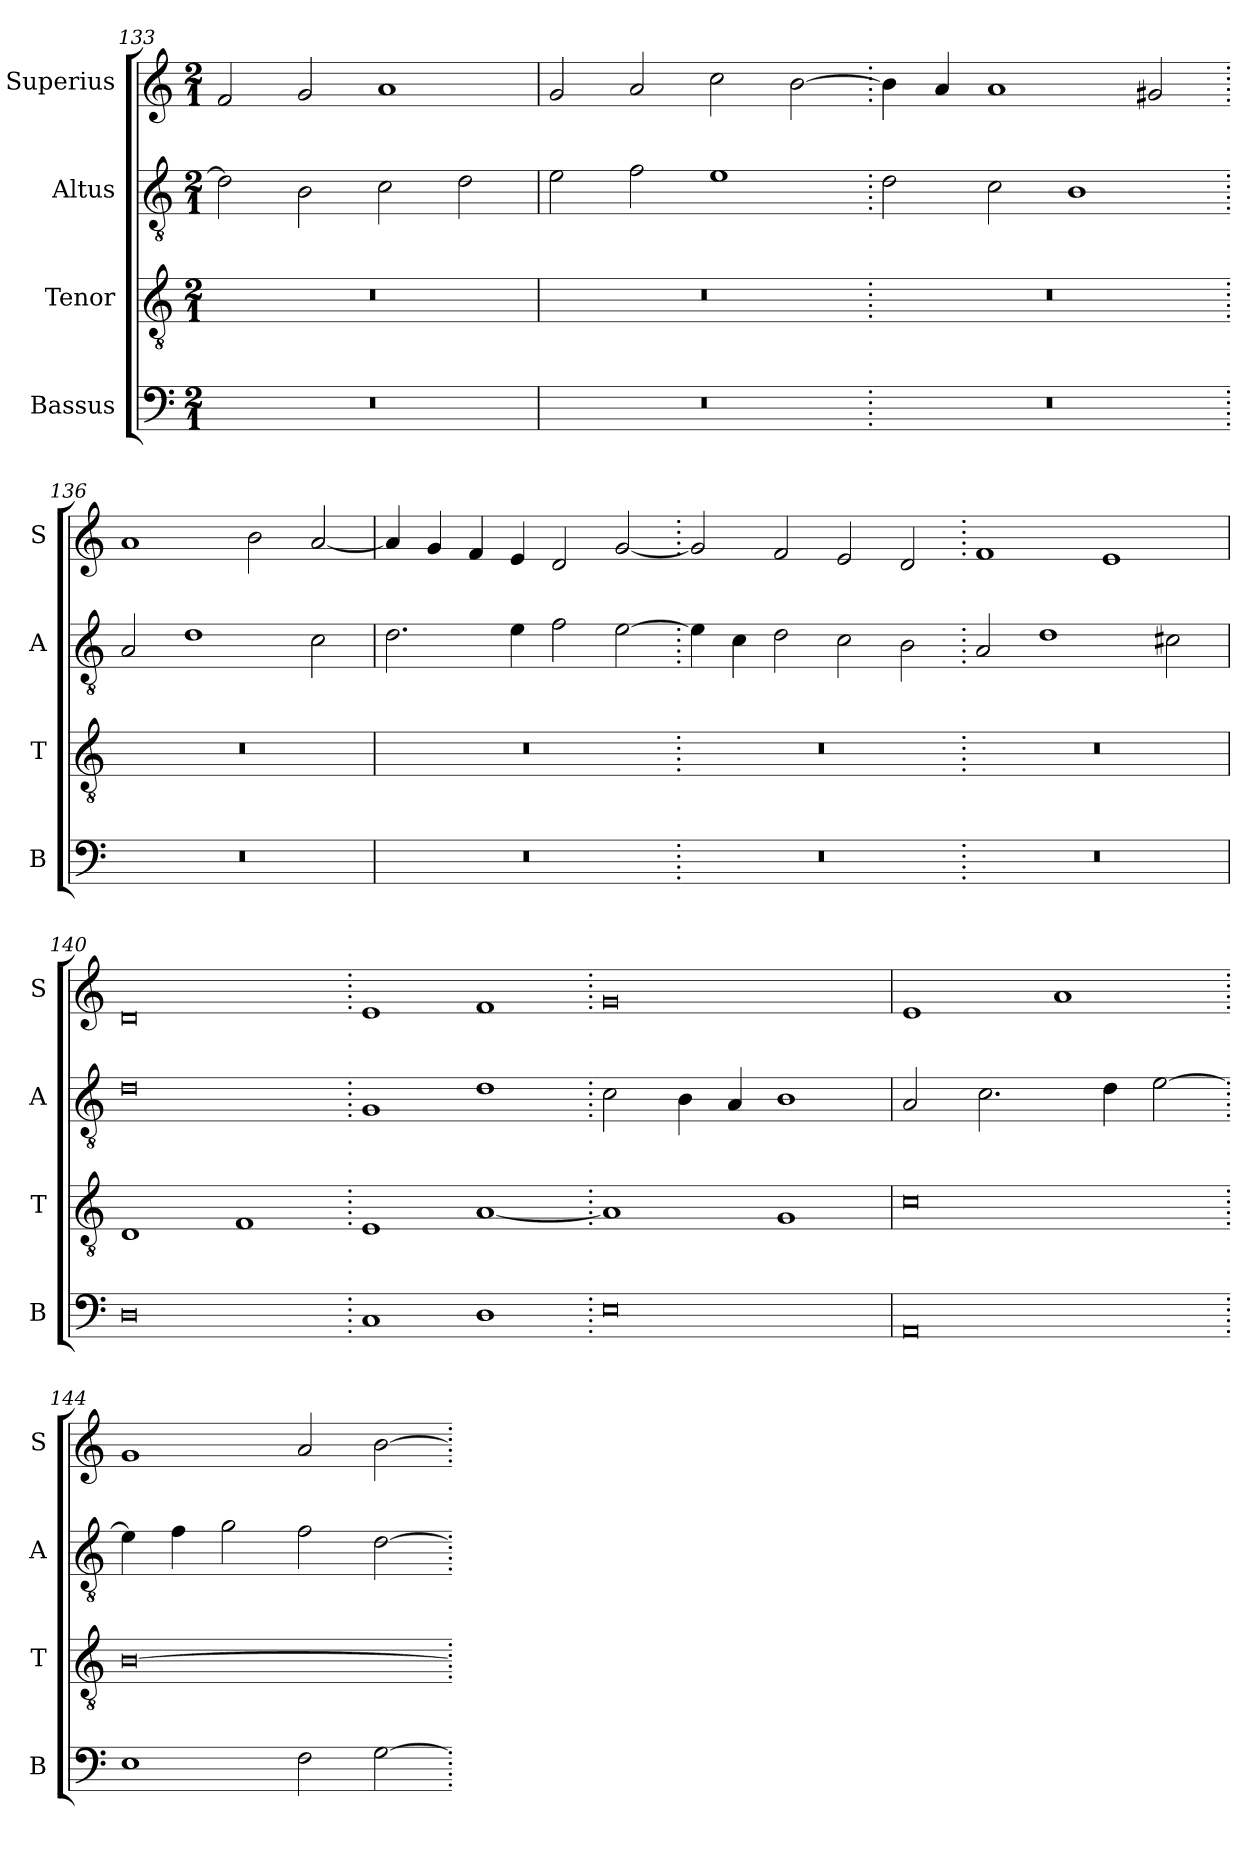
**kern	**kern	**kern	**kern
*part4	*part3	*part2	*part1
*staff4	*staff3	*staff2	*staff1
*I"Bassus	*I"Tenor	*I"Altus	*I"Superius
*I'B	*I'T	*I'A	*I'S
*clefF4	*clefGv2	*clefGv2	*clefG2
*k[]	*k[]	*k[]	*k[]
*M2/1	*M2/1	*M2/1	*M2/1
=133	=133	=133	=133
0r	0r	2d\]	2f/
.	.	2B\	2g/
.	.	2c\	1a
.	.	2d\	.
=134	=134	=134	=134
0r	0r	2e\	2g/
.	.	2f\	2a/
.	.	1e	2cc\
.	.	.	[2b\
=135.	=135.	=135.	=135.
0r	0r	2d\	4b\]
.	.	.	4a/
.	.	2c\	1a
.	.	1B	.
.	.	.	2g#X/
=136.	=136.	=136.	=136.
0r	0r	2A/	1a
.	.	1d	.
.	.	.	2b\
.	.	2c\	[2a/
=137	=137	=137	=137
0r	0r	2.d\	4a/]
.	.	.	4g/
.	.	.	4f/
.	.	4e\	4e/
.	.	2f\	2d/
.	.	[2e\	[2g/
=138.	=138.	=138.	=138.
0r	0r	4e\]	2g/]
.	.	4c\	.
.	.	2d\	2f/
.	.	2c\	2e/
.	.	2B\	2d/
=139.	=139.	=139.	=139.
0r	0r	2A/	1f
.	.	1d	.
.	.	.	1e
.	.	2c#X\	.
=140	=140	=140	=140
0D	1D	0d	0d
.	1F	.	.
=141.	=141.	=141.	=141.
1C	1E	1G	1e
1D	[1A	1d	1f
=142.	=142.	=142.	=142.
0E	1A]	2c\	0g
.	.	4B\	.
.	.	4A/	.
.	1G	1B	.
=143	=143	=143	=143
0AA	0c	2A/	1e
.	.	2.c\	.
.	.	.	1a
.	.	4d\	.
.	.	[2e\	.
=144.	=144.	=144.	=144.
1E	[0B	4e\]	1g
.	.	4f\	.
.	.	2g\	.
2F\	.	2f\	2a/
[2G\	.	[2d\	[2b\
=.	=.	=.	=.
*-	*-	*-	*-
